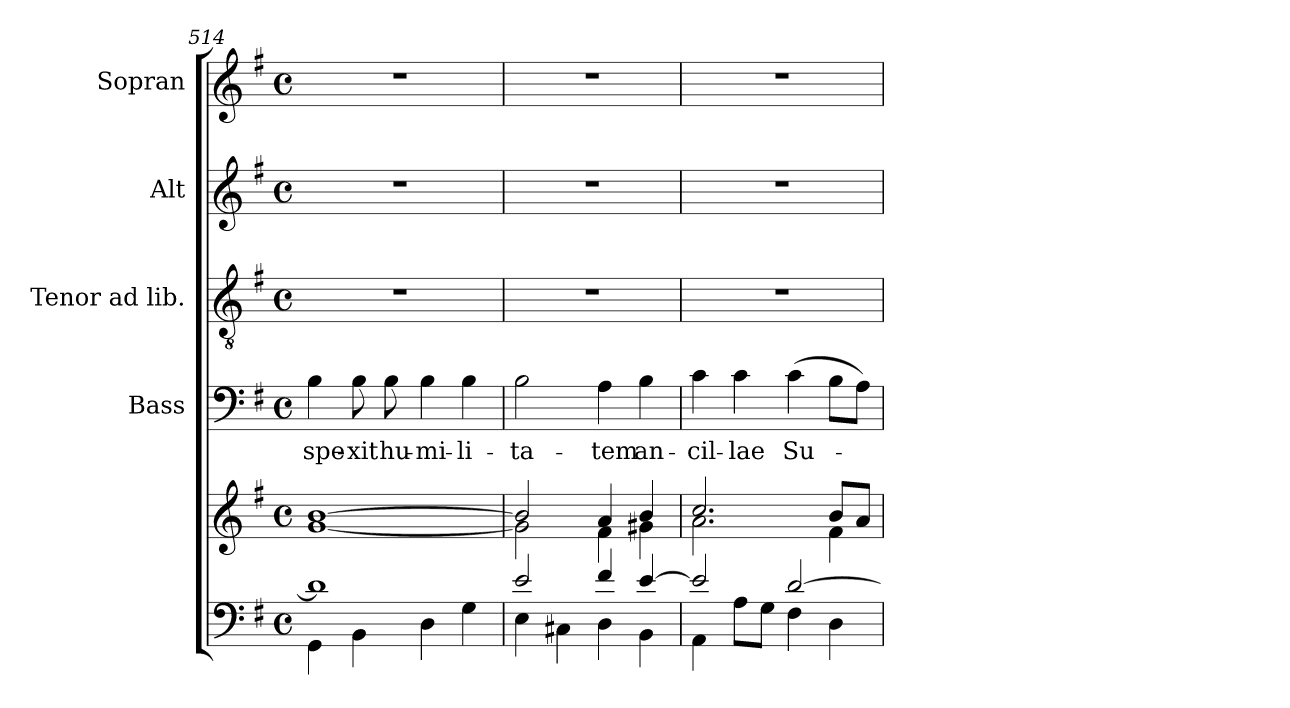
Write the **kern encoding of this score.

**kern	**kern	**kern	**text	**kern	**kern	**kern
*part5	*part5	*part4	*part4	*part3	*part2	*part1
*staff6	*staff5	*staff4	*staff4	*staff3	*staff2	*staff1
*	*	*I"Bass	*	*I"Tenor ad lib.	*I"Alt	*I"Sopran
*	*	*I'B.	*	*I'T.	*I'A.	*I'S.
!!LO:PB:g=z
*clefF4	*clefG2	*clefF4	*	*clefGv2	*clefG2	*clefG2
*k[f#]	*k[f#]	*k[f#]	*	*k[f#]	*k[f#]	*k[f#]
*G:	*G:	*G:	*	*G:	*G:	*G:
*M4/4	*M4/4	*M4/4	*	*M4/4	*M4/4	*M4/4
*met(c)	*met(c)	*met(c)	*	*met(c)	*met(c)	*met(c)
=514	=514	=514	=514	=514	=514	=514
*^	*^	*	*	*	*	*
!	!	!	!	!	!LO:LY:b	!	!	!
1d]	4GG\	[>1b	[<1g	4B\	-spe-	1r	1r	1r
!	!	!	!	!	!LO:LY:b	!	!	!
.	4BB\	.	.	8B\	-xit	.	.	.
!	!	!	!	!	!LO:LY:b	!	!	!
.	.	.	.	8B\	hu-	.	.	.
!	!	!	!	!	!LO:LY:b	!	!	!
.	4D\	.	.	4B\	-mi-	.	.	.
!	!	!	!	!	!LO:LY:b	!	!	!
.	4G\	.	.	4B\	-li-	.	.	.
=515	=515	=515	=515	=515	=515	=515	=515	=515
!	!	!	!	!	!LO:LY:b	!	!	!
2e/	4E\	2b/]	2g\]	2B\	-ta-	1r	1r	1r
.	4C#X\	.	.	.	.	.	.	.
!	!	!	!	!	!LO:LY:b	!	!	!
4f#/	4D\	4a/	4f#\	4A\	-tem	.	.	.
!	!	!	!	!	!LO:LY:b	!	!	!
[>4e/	4BB\	4b/	4g#X\	4B\	an-	.	.	.
=516	=516	=516	=516	=516	=516	=516	=516	=516
!	!	!	!	!	!LO:LY:b	!	!	!
2e/]	4AA\	2.cc/	2.a\	4c\	-cil-	1r	1r	1r
!	!	!	!	!	!LO:LY:b	!	!	!
.	8A\L	.	.	4c\	-lae	.	.	.
.	8G\J	.	.	.	.	.	.	.
!	!	!	!	!	!LO:LY:b	!	!	!
[>2d/	4F#\	.	.	(>4c\	Su-	.	.	.
.	4D\	8b/L	4f#\	8B\L	.	.	.	.
.	.	8a/J	.	8A\J)	.	.	.	.
*v	*v	*	*	*	*	*	*	*
*	*v	*v	*	*	*	*	*
=	=	=	=	=	=	=
*-	*-	*-	*-	*-	*-	*-
